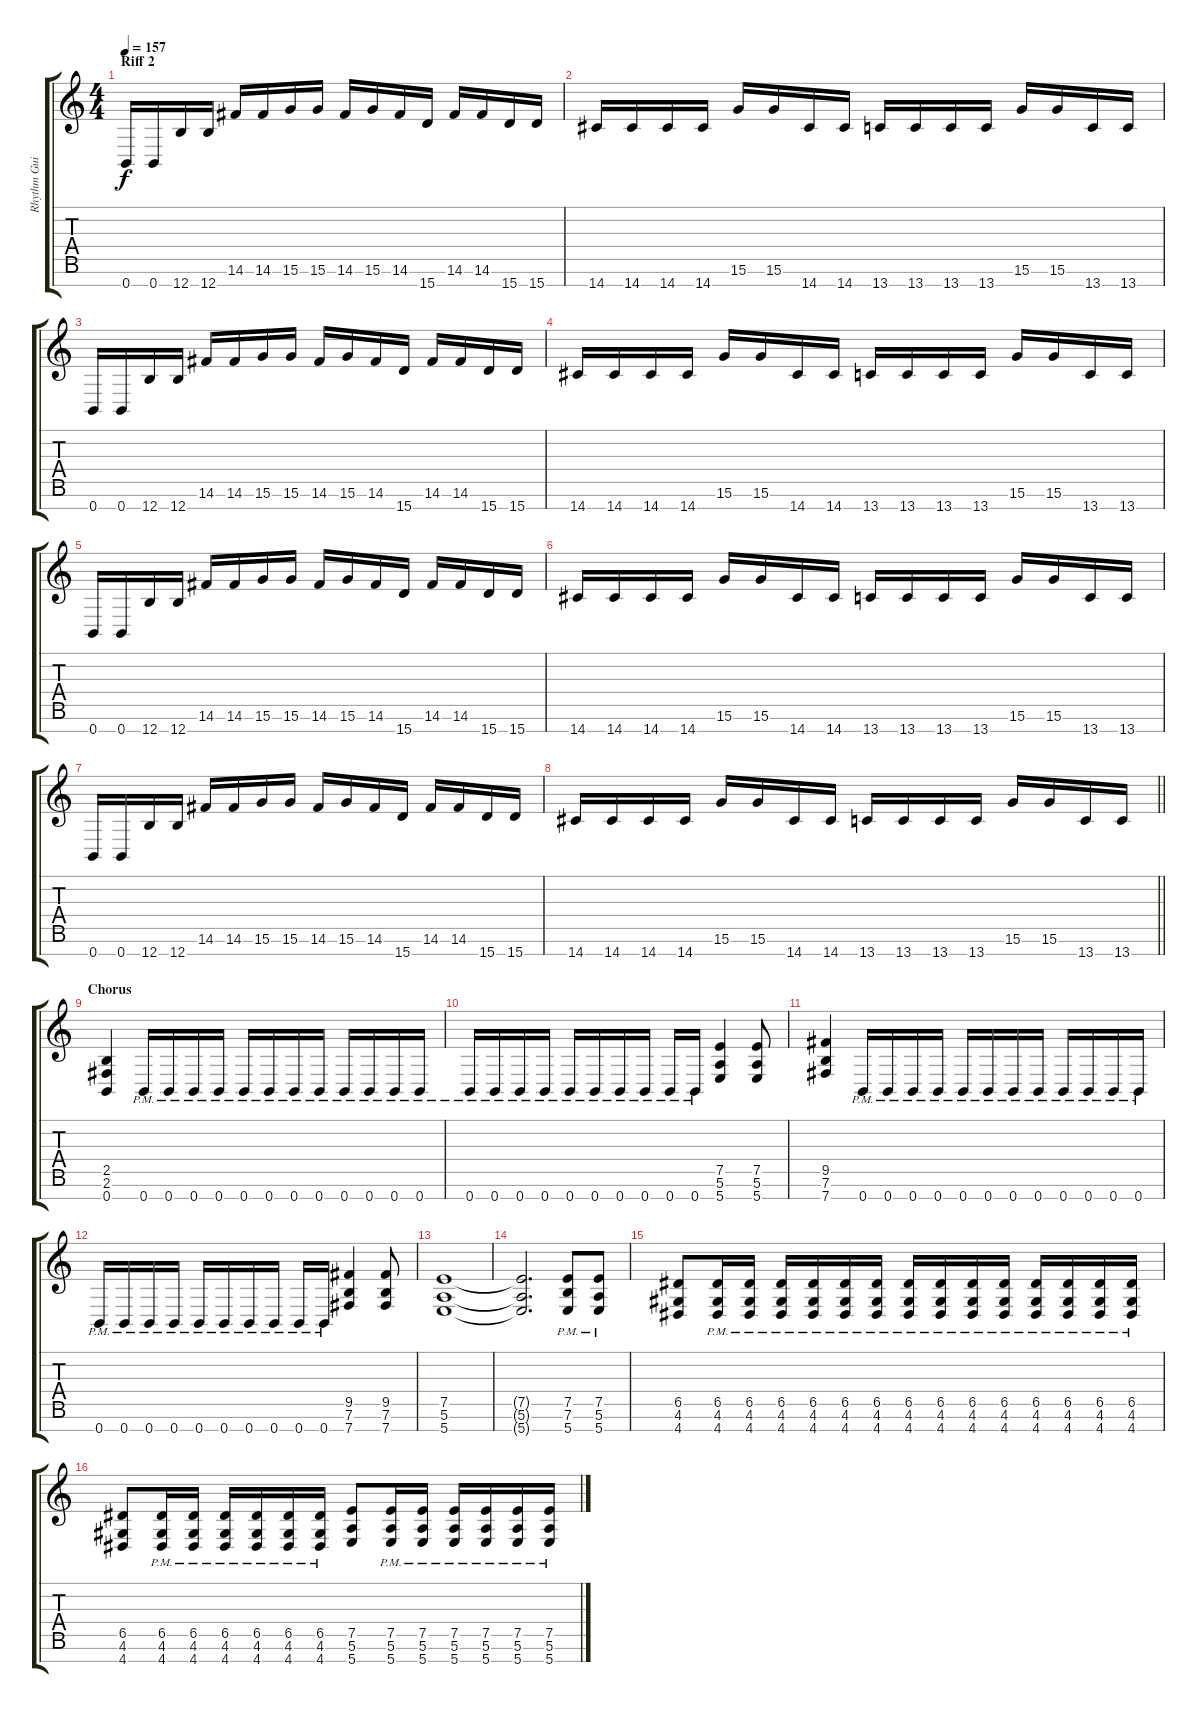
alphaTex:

\track ("Rhythm Guitar 2" "Rhythm Gui") {instrument overdrivenguitar}
\staff {score tabs}
\tuning (E4 B3 G3 D3 A2 E2 B1) {hide}
\ts (4 4)
\section ("" "Riff 2")
\tempo 157
\clef g2
\ks c
0.7.16{dy f} 0.7.16 12.7.16 12.7.16 14.6.16 14.6.16 15.6.16 15.6.16 14.6.16 15.6.16 14.6.16 15.7.16 14.6.16 14.6.16 15.7.16 15.7.16 |
14.7.16 14.7.16 14.7.16 14.7.16 15.6.16 15.6.16 14.7.16 14.7.16 13.7.16 13.7.16 13.7.16 13.7.16 15.6.16 15.6.16 13.7.16 13.7.16 |
0.7.16 0.7.16 12.7.16 12.7.16 14.6.16 14.6.16 15.6.16 15.6.16 14.6.16 15.6.16 14.6.16 15.7.16 14.6.16 14.6.16 15.7.16 15.7.16 |
14.7.16 14.7.16 14.7.16 14.7.16 15.6.16 15.6.16 14.7.16 14.7.16 13.7.16 13.7.16 13.7.16 13.7.16 15.6.16 15.6.16 13.7.16 13.7.16 |
0.7.16 0.7.16 12.7.16 12.7.16 14.6.16 14.6.16 15.6.16 15.6.16 14.6.16 15.6.16 14.6.16 15.7.16 14.6.16 14.6.16 15.7.16 15.7.16 |
14.7.16 14.7.16 14.7.16 14.7.16 15.6.16 15.6.16 14.7.16 14.7.16 13.7.16 13.7.16 13.7.16 13.7.16 15.6.16 15.6.16 13.7.16 13.7.16 |
0.7.16 0.7.16 12.7.16 12.7.16 14.6.16 14.6.16 15.6.16 15.6.16 14.6.16 15.6.16 14.6.16 15.7.16 14.6.16 14.6.16 15.7.16 15.7.16 |
\barLineRight lightlight
14.7.16 14.7.16 14.7.16 14.7.16 15.6.16 15.6.16 14.7.16 14.7.16 13.7.16 13.7.16 13.7.16 13.7.16 15.6.16 15.6.16 13.7.16 13.7.16 |
\section ("" "Chorus")
(2.5 2.6 0.7).4 0.7{pm}.16 0.7{pm}.16 0.7{pm}.16 0.7{pm}.16 0.7{pm}.16 0.7{pm}.16 0.7{pm}.16 0.7{pm}.16 0.7{pm}.16 0.7{pm}.16 0.7{pm}.16 0.7{pm}.16 |
0.7{pm}.16 0.7{pm}.16 0.7{pm}.16 0.7{pm}.16 0.7{pm}.16 0.7{pm}.16 0.7{pm}.16 0.7{pm}.16 0.7{pm}.16 0.7{pm}.16 (7.5 5.6 5.7).4 (7.5 5.6 5.7).8 |
(9.5 7.6 7.7).4 0.7{pm}.16 0.7{pm}.16 0.7{pm}.16 0.7{pm}.16 0.7{pm}.16 0.7{pm}.16 0.7{pm}.16 0.7{pm}.16 0.7{pm}.16 0.7{pm}.16 0.7{pm}.16 0.7{pm}.16 |
0.7{pm}.16 0.7{pm}.16 0.7{pm}.16 0.7{pm}.16 0.7{pm}.16 0.7{pm}.16 0.7{pm}.16 0.7{pm}.16 0.7{pm}.16 0.7{pm}.16 (9.5 7.6 7.7).4 (9.5 7.6 7.7).8 |
(7.5 5.6 5.7).1 |
(7.5{t} 5.6{t} 5.7{t}).2{d} (7.5{pm} 7.6{pm} 5.7{pm}).8 (7.5{pm} 5.6{pm} 5.7{pm}).8 |
(6.5 4.6 4.7).8 (6.5{pm} 4.6{pm} 4.7{pm}).16 (6.5{pm} 4.6{pm} 4.7{pm}).16 (6.5{pm} 4.6{pm} 4.7{pm}).16 (6.5{pm} 4.6{pm} 4.7{pm}).16 (6.5{pm} 4.6{pm} 4.7{pm}).16 (6.5{pm} 4.6{pm} 4.7{pm}).16 (6.5{pm} 4.6{pm} 4.7{pm}).16 (6.5{pm} 4.6{pm} 4.7{pm}).16 (6.5{pm} 4.6{pm} 4.7{pm}).16 (6.5{pm} 4.6{pm} 4.7{pm}).16 (6.5{pm} 4.6{pm} 4.7{pm}).16 (6.5{pm} 4.6{pm} 4.7{pm}).16 (6.5{pm} 4.6{pm} 4.7{pm}).16 (6.5{pm} 4.6{pm} 4.7{pm}).16 |
(6.5 4.6 4.7).8 (6.5{pm} 4.6{pm} 4.7{pm}).16 (6.5{pm} 4.6{pm} 4.7{pm}).16 (6.5{pm} 4.6{pm} 4.7{pm}).16 (6.5{pm} 4.6{pm} 4.7{pm}).16 (6.5{pm} 4.6{pm} 4.7{pm}).16 (6.5{pm} 4.6{pm} 4.7{pm}).16 (7.5 5.6 5.7).8 (7.5{pm} 5.6{pm} 5.7{pm}).16 (7.5{pm} 5.6{pm} 5.7{pm}).16 (7.5{pm} 5.6{pm} 5.7{pm}).16 (7.5{pm} 5.6{pm} 5.7{pm}).16 (7.5{pm} 5.6{pm} 5.7{pm}).16 (7.5{pm} 5.6{pm} 5.7{pm}).16
